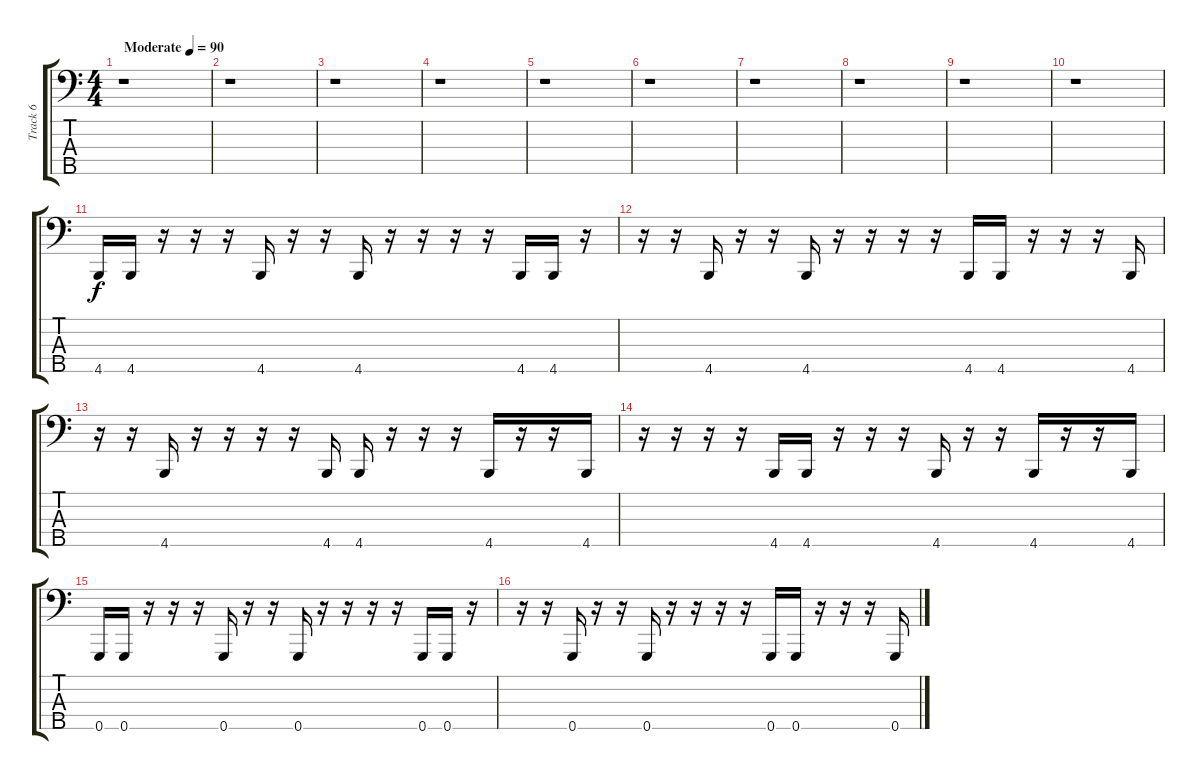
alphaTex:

\track ("Track 6" "Track 6") {instrument electricbassfinger}
\staff {score tabs}
\tuning (F2 C2 G1 D1 G0) {hide}
\ts (4 4)
\tempo (90 "Moderate")
\clef f4
\ks c
r.1{dy f instrument electricbassfinger} |
r.1 |
r.1 |
r.1 |
r.1 |
r.1 |
r.1 |
r.1 |
r.1 |
r.1 |
4.5.16 4.5.16 r.16 r.16 r.16 4.5.16 r.16 r.16 4.5.16 r.16 r.16 r.16 r.16 4.5.16 4.5.16 r.16 |
r.16 r.16 4.5.16 r.16 r.16 4.5.16 r.16 r.16 r.16 r.16 4.5.16 4.5.16 r.16 r.16 r.16 4.5.16 |
r.16 r.16 4.5.16 r.16 r.16 r.16 r.16 4.5.16 4.5.16 r.16 r.16 r.16 4.5.16 r.16 r.16 4.5.16 |
r.16 r.16 r.16 r.16 4.5.16 4.5.16 r.16 r.16 r.16 4.5.16 r.16 r.16 4.5.16 r.16 r.16 4.5.16 |
0.5.16 0.5.16 r.16 r.16 r.16 0.5.16 r.16 r.16 0.5.16 r.16 r.16 r.16 r.16 0.5.16 0.5.16 r.16 |
r.16 r.16 0.5.16 r.16 r.16 0.5.16 r.16 r.16 r.16 r.16 0.5.16 0.5.16 r.16 r.16 r.16 0.5.16
